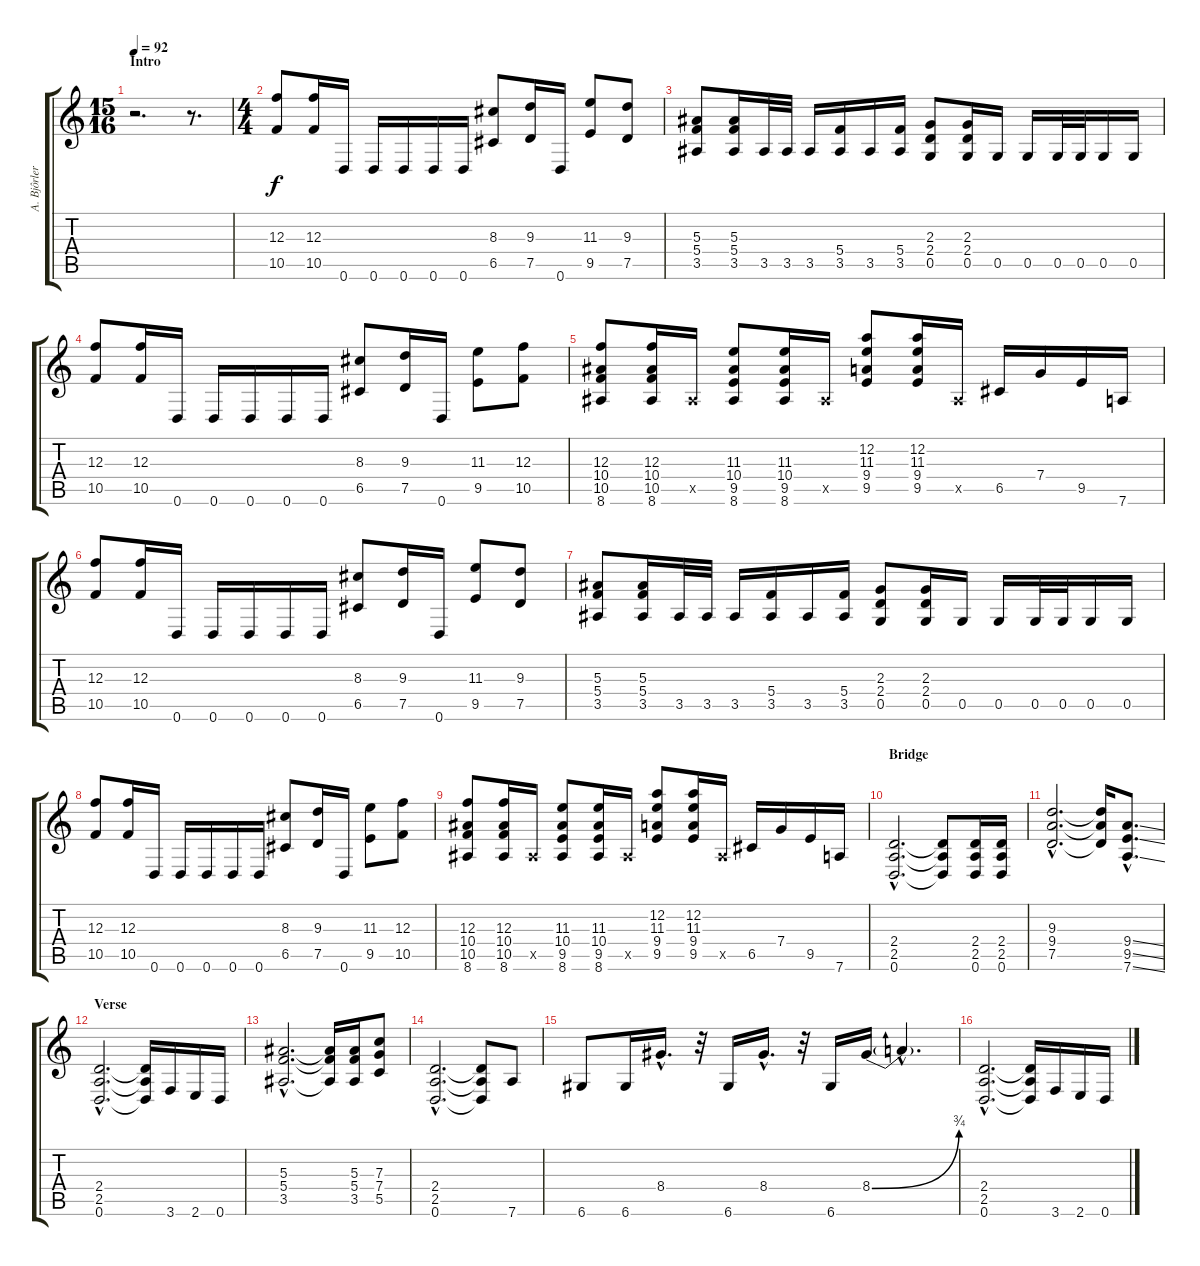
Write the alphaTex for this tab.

\track ("A. Bjôrler" "A. Bjôrler") {instrument distortionguitar}
\staff {score tabs}
\tuning (D4 A3 F3 C3 G2 D2) {hide}
\ts (15 16)
\section ("" "Intro")
\tempo 92
\clef g2
\ks c
r.2{d dy f instrument distortionguitar} r.8{d} |
\ts (4 4)
(12.3 10.5).8 (12.3 10.5).16 0.6.16 0.6.16 0.6.16 0.6.16 0.6.16 (8.3 6.5).8 (9.3 7.5).16 0.6.16 (11.3 9.5).8 (9.3 7.5).8 |
(5.3 5.4 3.5).8 (5.3 5.4 3.5).16 3.5.32 3.5.32 3.5.16 (5.4 3.5).16 3.5.16 (5.4 3.5).16 (2.3 2.4 0.5).8 (2.3 2.4 0.5).16 0.5.16 0.5.16 0.5.32 0.5.32 0.5.16 0.5.16 |
(12.3 10.5).8 (12.3 10.5).16 0.6.16 0.6.16 0.6.16 0.6.16 0.6.16 (8.3 6.5).8 (9.3 7.5).16 0.6.16 (11.3 9.5).8 (12.3 10.5).8 |
(12.3 10.4 10.5 8.6).8 (12.3 10.4 10.5 8.6).16 3.5{x}.16 (11.3 10.4 9.5 8.6).8 (11.3 10.4 9.5 8.6).16 3.5{x}.16 (12.2 11.3 9.4 9.5).8 (12.2 11.3 9.4 9.5).16 3.5{x}.16 6.5.16 7.4.16 9.5.16 7.6.16 |
(12.3 10.5).8 (12.3 10.5).16 0.6.16 0.6.16 0.6.16 0.6.16 0.6.16 (8.3 6.5).8 (9.3 7.5).16 0.6.16 (11.3 9.5).8 (9.3 7.5).8 |
(5.3 5.4 3.5).8 (5.3 5.4 3.5).16 3.5.32 3.5.32 3.5.16 (5.4 3.5).16 3.5.16 (5.4 3.5).16 (2.3 2.4 0.5).8 (2.3 2.4 0.5).16 0.5.16 0.5.16 0.5.32 0.5.32 0.5.16 0.5.16 |
(12.3 10.5).8 (12.3 10.5).16 0.6.16 0.6.16 0.6.16 0.6.16 0.6.16 (8.3 6.5).8 (9.3 7.5).16 0.6.16 (11.3 9.5).8 (12.3 10.5).8 |
(12.3 10.4 10.5 8.6).8 (12.3 10.4 10.5 8.6).16 3.5{x}.16 (11.3 10.4 9.5 8.6).8 (11.3 10.4 9.5 8.6).16 3.5{x}.16 (12.2 11.3 9.4 9.5).8 (12.2 11.3 9.4 9.5).16 3.5{x}.16 6.5.16 7.4.16 9.5.16 7.6.16 |
\section ("" "Bridge")
(2.4{hac} 2.5{hac} 0.6{hac}).2{d} (2.4{t} 2.5{t} 0.6{t}).8 (2.4 2.5 0.6).16 (2.4 2.5 0.6).16 |
(9.3{hac} 9.4{hac} 7.5{hac}).2{d} (9.3{t} 9.4{t} 7.5{t}).16 (9.4{ss hac} 9.5{ss hac} 7.6{ss hac}).8{d} |
\section ("" "Verse")
(2.4{hac} 2.5{hac} 0.6{hac}).2{d} (2.4{t} 2.5{t} 0.6{t}).16 3.6.16 2.6.16 0.6.16 |
(5.3{hac} 5.4{hac} 3.5{hac}).2{d} (5.3{t} 5.4{t} 3.5{t}).16 (5.3 5.4 3.5).16 (7.3 7.4 5.5).8 |
(2.4{hac} 2.5{hac} 0.6{hac}).2{d} (2.4{t} 2.5{t} 0.6{t}).8 7.6.8 |
6.6.8 6.6.16 8.4{hac}.16{d} r.32 6.6.16 8.4{hac}.16{d} r.32 6.6.16 8.4{be (bend 0 0 60 3)}.16 8.4{hac t}.4{d} |
(2.4{hac} 2.5{hac} 0.6{hac}).2{d} (2.4{t} 2.5{t} 0.6{t}).16 3.6.16 2.6.16 0.6.16
